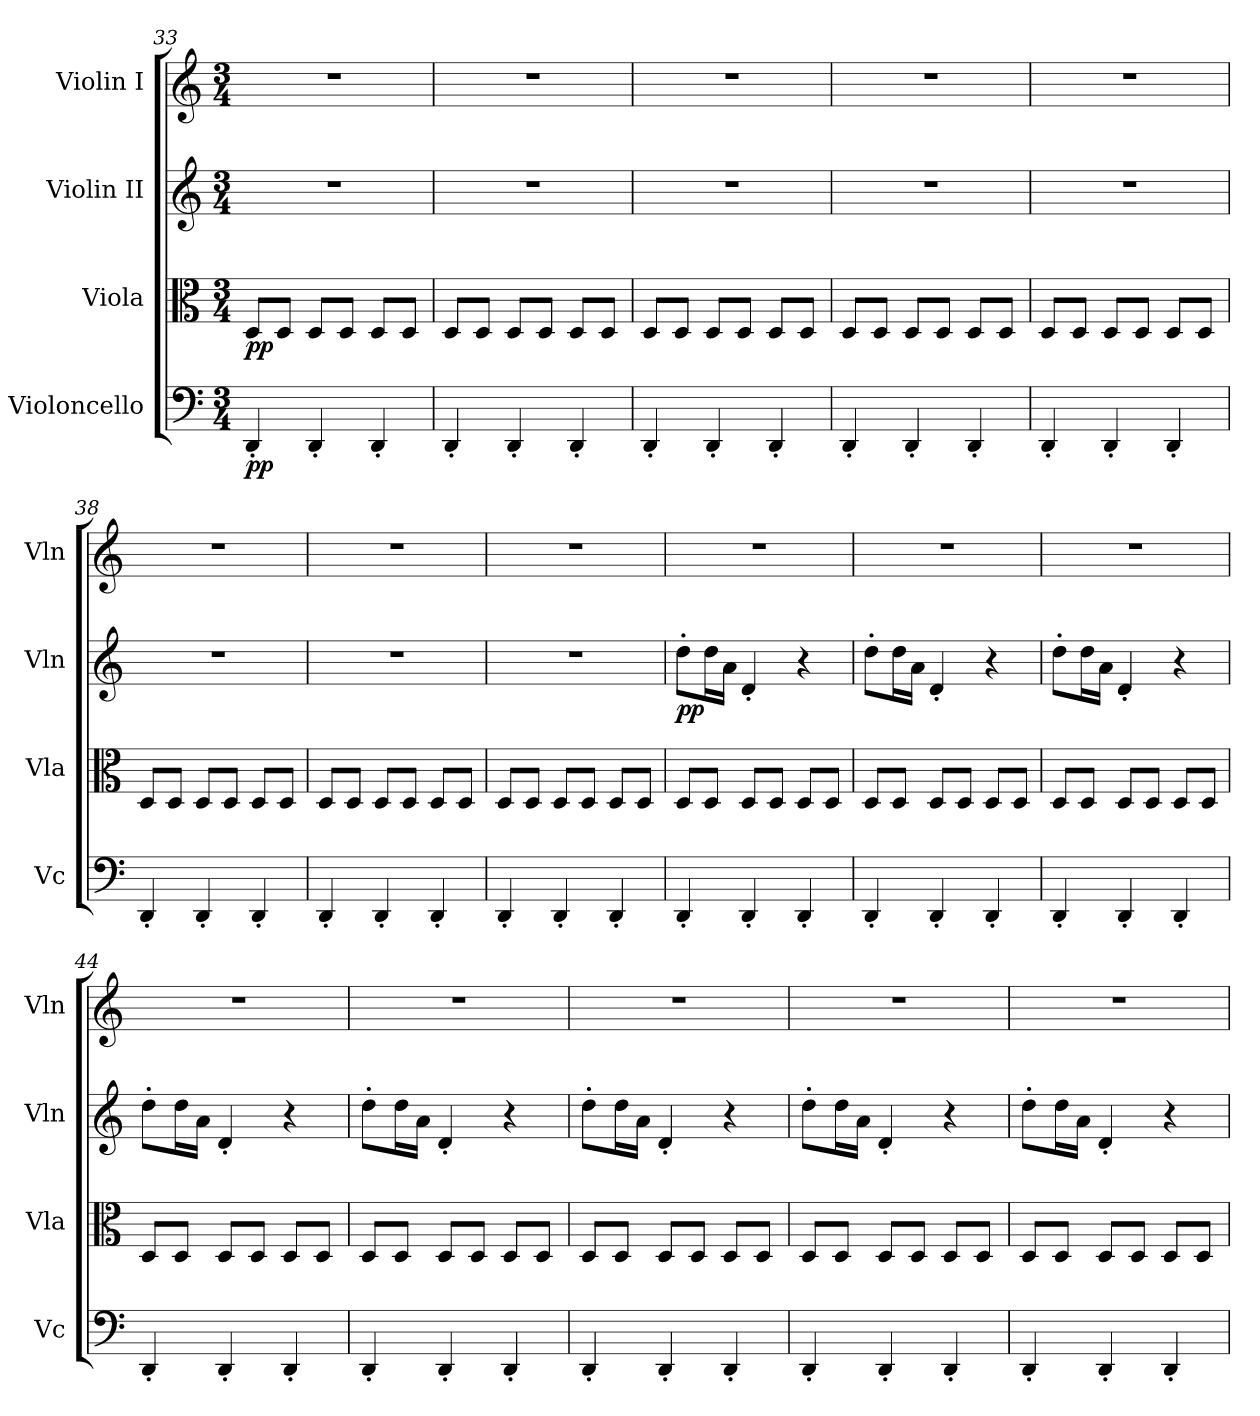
**kern	**dynam	**kern	**dynam	**kern	**dynam	**kern
*part4	*part4	*part3	*part3	*part2	*part2	*part1
*staff4	*staff4	*staff3	*staff3	*staff2	*staff2	*staff1
*I"Violoncello	*	*I"Viola	*	*I"Violin II	*	*I"Violin I
*I'Vc	*	*I'Vla	*	*I'Vln	*	*I'Vln
*clefF4	*	*clefC3	*	*clefG2	*	*clefG2
*k[]	*	*k[]	*	*k[]	*	*k[]
*M3/4	*	*M3/4	*	*M3/4	*	*M3/4
*MM140	*	*MM140	*	*MM140	*	*MM140
=33	=33	=33	=33	=33	=33	=33
!	!LO:DY:b	!	!LO:DY:b	!	!	!
4DD'/	pp	8D/L	pp	2.r	.	2.r
.	.	8D/J	.	.	.	.
4DD'/	.	8D/L	.	.	.	.
.	.	8D/J	.	.	.	.
4DD'/	.	8D/L	.	.	.	.
.	.	8D/J	.	.	.	.
!!LO:LB:g=z
=34	=34	=34	=34	=34	=34	=34
4DD'/	.	8D/L	.	2.r	.	2.r
.	.	8D/J	.	.	.	.
4DD'/	.	8D/L	.	.	.	.
.	.	8D/J	.	.	.	.
4DD'/	.	8D/L	.	.	.	.
.	.	8D/J	.	.	.	.
=35	=35	=35	=35	=35	=35	=35
4DD'/	.	8D/L	.	2.r	.	2.r
.	.	8D/J	.	.	.	.
4DD'/	.	8D/L	.	.	.	.
.	.	8D/J	.	.	.	.
4DD'/	.	8D/L	.	.	.	.
.	.	8D/J	.	.	.	.
=36	=36	=36	=36	=36	=36	=36
4DD'/	.	8D/L	.	2.r	.	2.r
.	.	8D/J	.	.	.	.
4DD'/	.	8D/L	.	.	.	.
.	.	8D/J	.	.	.	.
4DD'/	.	8D/L	.	.	.	.
.	.	8D/J	.	.	.	.
=37	=37	=37	=37	=37	=37	=37
4DD'/	.	8D/L	.	2.r	.	2.r
.	.	8D/J	.	.	.	.
4DD'/	.	8D/L	.	.	.	.
.	.	8D/J	.	.	.	.
4DD'/	.	8D/L	.	.	.	.
.	.	8D/J	.	.	.	.
=38	=38	=38	=38	=38	=38	=38
4DD'/	.	8D/L	.	2.r	.	2.r
.	.	8D/J	.	.	.	.
4DD'/	.	8D/L	.	.	.	.
.	.	8D/J	.	.	.	.
4DD'/	.	8D/L	.	.	.	.
.	.	8D/J	.	.	.	.
!!LO:PB:g=z
=39	=39	=39	=39	=39	=39	=39
4DD'/	.	8D/L	.	2.r	.	2.r
.	.	8D/J	.	.	.	.
4DD'/	.	8D/L	.	.	.	.
.	.	8D/J	.	.	.	.
4DD'/	.	8D/L	.	.	.	.
.	.	8D/J	.	.	.	.
=40	=40	=40	=40	=40	=40	=40
4DD'/	.	8D/L	.	2.r	.	2.r
.	.	8D/J	.	.	.	.
4DD'/	.	8D/L	.	.	.	.
.	.	8D/J	.	.	.	.
4DD'/	.	8D/L	.	.	.	.
.	.	8D/J	.	.	.	.
=41	=41	=41	=41	=41	=41	=41
!	!	!	!	!	!LO:DY:b	!
4DD'/	.	8D/L	.	8dd'\L	pp	2.r
.	.	8D/J	.	16dd\L	.	.
.	.	.	.	16a\JJ	.	.
4DD'/	.	8D/L	.	4d'/	.	.
.	.	8D/J	.	.	.	.
4DD'/	.	8D/L	.	4r	.	.
.	.	8D/J	.	.	.	.
=42	=42	=42	=42	=42	=42	=42
4DD'/	.	8D/L	.	8dd'\L	.	2.r
.	.	8D/J	.	16dd\L	.	.
.	.	.	.	16a\JJ	.	.
4DD'/	.	8D/L	.	4d'/	.	.
.	.	8D/J	.	.	.	.
4DD'/	.	8D/L	.	4r	.	.
.	.	8D/J	.	.	.	.
=43	=43	=43	=43	=43	=43	=43
4DD'/	.	8D/L	.	8dd'\L	.	2.r
.	.	8D/J	.	16dd\L	.	.
.	.	.	.	16a\JJ	.	.
4DD'/	.	8D/L	.	4d'/	.	.
.	.	8D/J	.	.	.	.
4DD'/	.	8D/L	.	4r	.	.
.	.	8D/J	.	.	.	.
!!LO:LB:g=z
=44	=44	=44	=44	=44	=44	=44
4DD'/	.	8D/L	.	8dd'\L	.	2.r
.	.	8D/J	.	16dd\L	.	.
.	.	.	.	16a\JJ	.	.
4DD'/	.	8D/L	.	4d'/	.	.
.	.	8D/J	.	.	.	.
4DD'/	.	8D/L	.	4r	.	.
.	.	8D/J	.	.	.	.
=45	=45	=45	=45	=45	=45	=45
4DD'/	.	8D/L	.	8dd'\L	.	2.r
.	.	8D/J	.	16dd\L	.	.
.	.	.	.	16a\JJ	.	.
4DD'/	.	8D/L	.	4d'/	.	.
.	.	8D/J	.	.	.	.
4DD'/	.	8D/L	.	4r	.	.
.	.	8D/J	.	.	.	.
=46	=46	=46	=46	=46	=46	=46
4DD'/	.	8D/L	.	8dd'\L	.	2.r
.	.	8D/J	.	16dd\L	.	.
.	.	.	.	16a\JJ	.	.
4DD'/	.	8D/L	.	4d'/	.	.
.	.	8D/J	.	.	.	.
4DD'/	.	8D/L	.	4r	.	.
.	.	8D/J	.	.	.	.
=47	=47	=47	=47	=47	=47	=47
4DD'/	.	8D/L	.	8dd'\L	.	2.r
.	.	8D/J	.	16dd\L	.	.
.	.	.	.	16a\JJ	.	.
4DD'/	.	8D/L	.	4d'/	.	.
.	.	8D/J	.	.	.	.
4DD'/	.	8D/L	.	4r	.	.
.	.	8D/J	.	.	.	.
=48	=48	=48	=48	=48	=48	=48
4DD'/	.	8D/L	.	8dd'\L	.	2.r
.	.	8D/J	.	16dd\L	.	.
.	.	.	.	16a\JJ	.	.
4DD'/	.	8D/L	.	4d'/	.	.
.	.	8D/J	.	.	.	.
4DD'/	.	8D/L	.	4r	.	.
.	.	8D/J	.	.	.	.
=	=	=	=	=	=	=
*-	*-	*-	*-	*-	*-	*-
